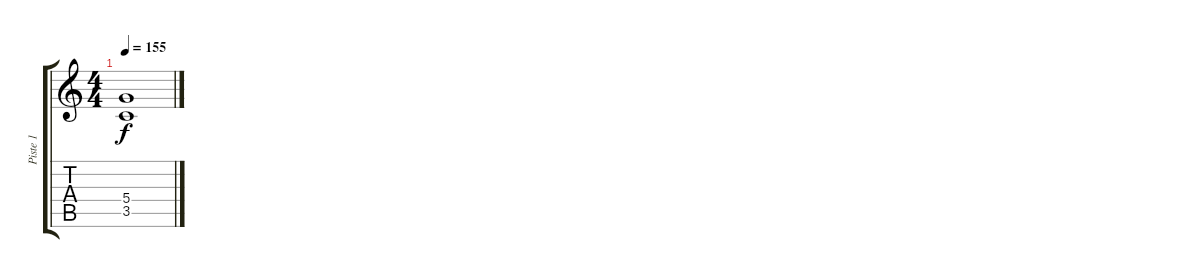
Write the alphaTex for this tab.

\track ("Piste 1" "Piste 1") {instrument overdrivenguitar}
\staff {score tabs}
\tuning (E4 B3 G3 D3 A2 E2) {hide}
\ts (4 4)
\tempo 155
\clef g2
\ks c
(5.4{t} 3.5{t}).1{dy f}
